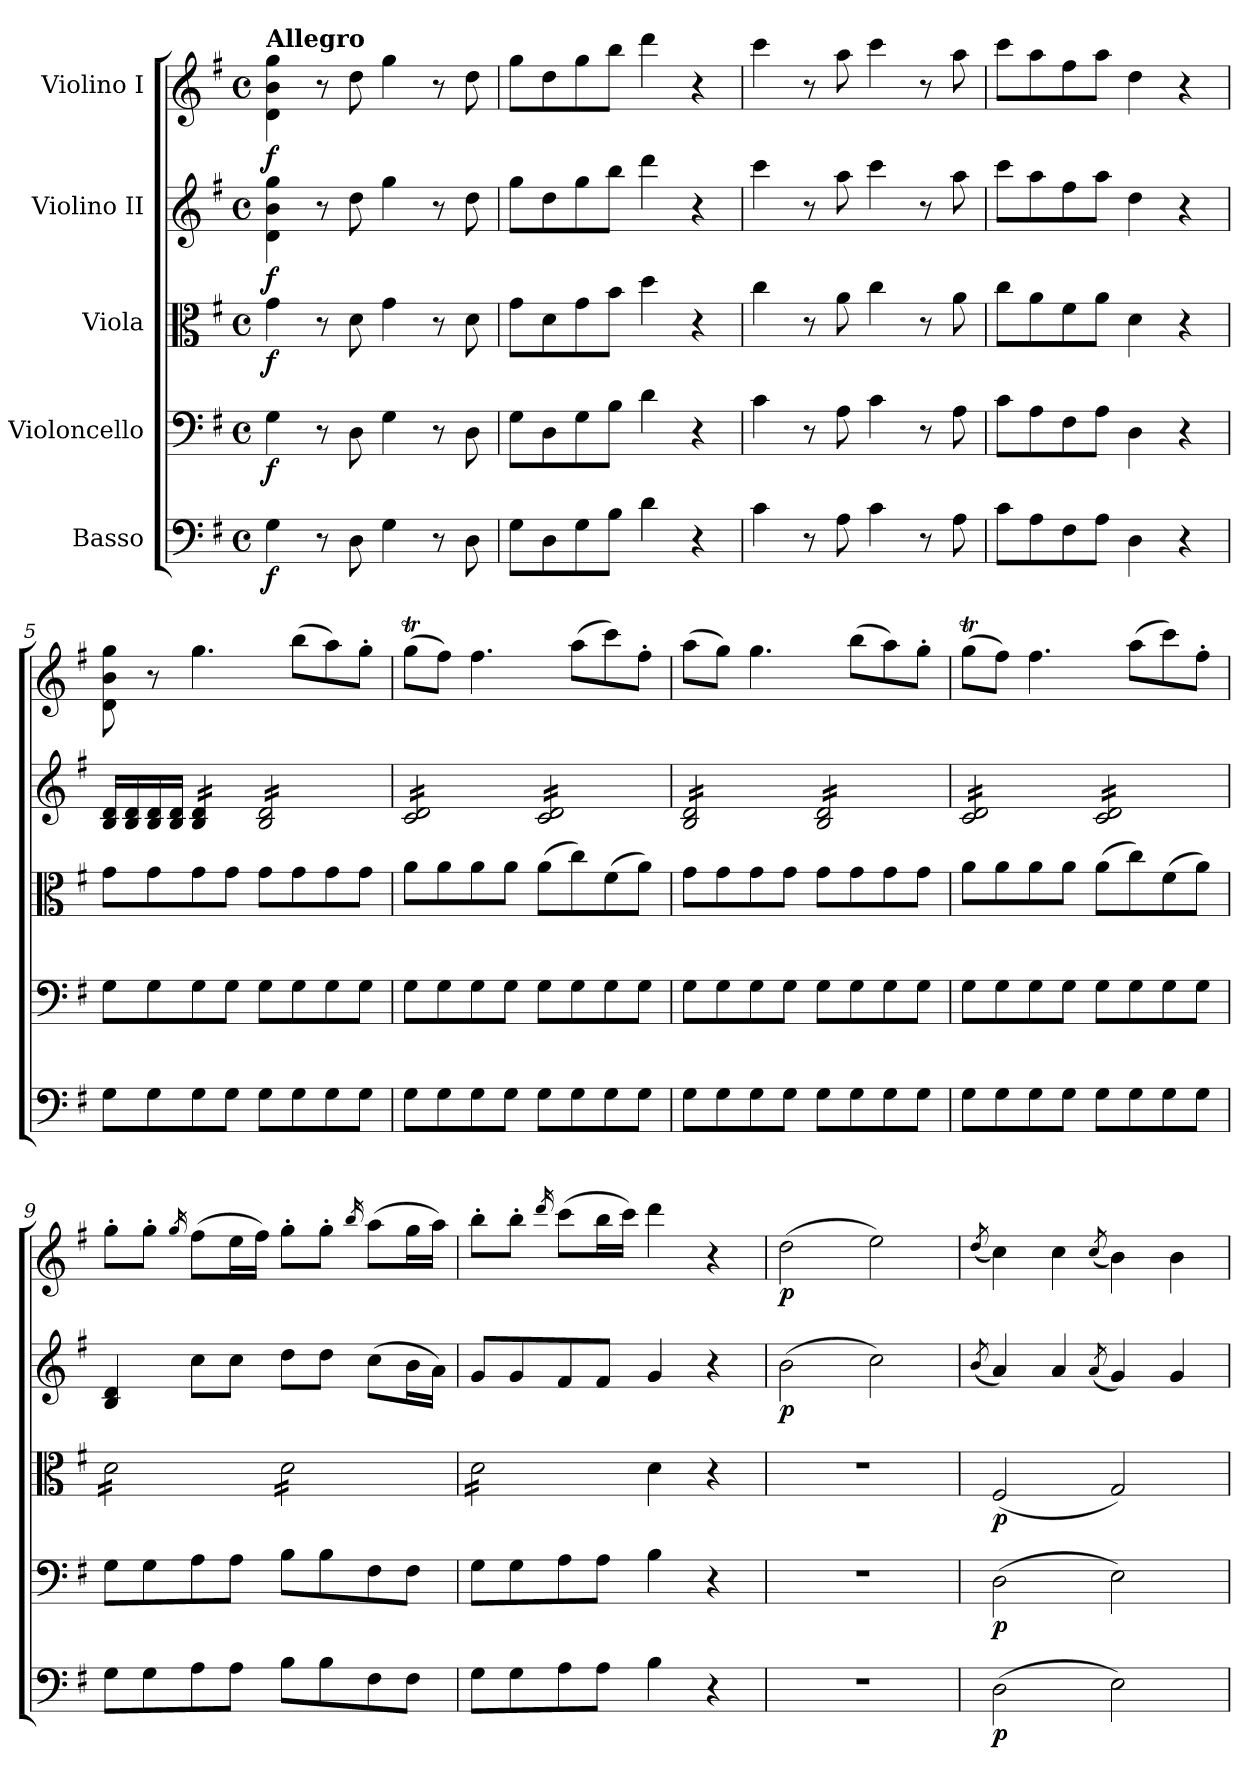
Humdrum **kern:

**kern	**dynam	**kern	**dynam	**kern	**dynam	**kern	**dynam	**kern	**dynam
*part5	*part5	*part4	*part4	*part3	*part3	*part2	*part2	*part1	*part1
*staff5	*staff5	*staff4	*staff4	*staff3	*staff3	*staff2	*staff2	*staff1	*staff1
*I"Basso	*	*I"Violoncello	*	*I"Viola	*	*I"Violino II	*	*I"Violino I	*
*clefF4	*	*clefF4	*	*clefC3	*	*clefG2	*	*clefG2	*
*ITrd7c12	*	*	*	*	*	*	*	*	*
*k[f#]	*	*k[f#]	*	*k[f#]	*	*k[f#]	*	*k[f#]	*
*M4/4	*	*M4/4	*	*M4/4	*	*M4/4	*	*M4/4	*
*met(c)	*	*met(c)	*	*met(c)	*	*met(c)	*	*met(c)	*
=1	=1	=1	=1	=1	=1	=1	=1	=1	=1
!	!	!	!	!	!	!	!	!LO:TX:a:B:t=Allegro	!
!	!LO:DY:b	!	!LO:DY:b	!	!LO:DY:b	!	!LO:DY:b	!	!LO:DY:b
4GG\	f	4G\	f	4g\	f	4d\ 4b\ 4gg\	f	4d\ 4b\ 4gg\	f
8r	.	8r	.	8r	.	8r	.	8r	.
8DD\	.	8D\	.	8d\	.	8dd\	.	8dd\	.
4GG\	.	4G\	.	4g\	.	4gg\	.	4gg\	.
8r	.	8r	.	8r	.	8r	.	8r	.
8DD\	.	8D\	.	8d\	.	8dd\	.	8dd\	.
=2	=2	=2	=2	=2	=2	=2	=2	=2	=2
8GG\L	.	8G\L	.	8g\L	.	8gg\L	.	8gg\L	.
8DD\	.	8D\	.	8d\	.	8dd\	.	8dd\	.
8GG\	.	8G\	.	8g\	.	8gg\	.	8gg\	.
8BB\J	.	8B\J	.	8b\J	.	8bb\J	.	8bb\J	.
4D\	.	4d\	.	4dd\	.	4ddd\	.	4ddd\	.
4r	.	4r	.	4r	.	4r	.	4r	.
=3	=3	=3	=3	=3	=3	=3	=3	=3	=3
4C\	.	4c\	.	4cc\	.	4ccc\	.	4ccc\	.
8r	.	8r	.	8r	.	8r	.	8r	.
8AA\	.	8A\	.	8a\	.	8aa\	.	8aa\	.
4C\	.	4c\	.	4cc\	.	4ccc\	.	4ccc\	.
8r	.	8r	.	8r	.	8r	.	8r	.
8AA\	.	8A\	.	8a\	.	8aa\	.	8aa\	.
=4	=4	=4	=4	=4	=4	=4	=4	=4	=4
8C\L	.	8c\L	.	8cc\L	.	8ccc\L	.	8ccc\L	.
8AA\	.	8A\	.	8a\	.	8aa\	.	8aa\	.
8FF#\	.	8F#\	.	8f#\	.	8ff#\	.	8ff#\	.
8AA\J	.	8A\J	.	8a\J	.	8aa\J	.	8aa\J	.
4DD\	.	4D\	.	4d\	.	4dd\	.	4dd\	.
4r	.	4r	.	4r	.	4r	.	4r	.
=5	=5	=5	=5	=5	=5	=5	=5	=5	=5
8GG\L	.	8G\L	.	8g\L	.	16B/ 16d/LL	.	8d\ 8b\ 8gg\	.
.	.	.	.	.	.	16B/ 16d/	.	.	.
8GG\	.	8G\	.	8g\	.	16B/ 16d/	.	8r	.
.	.	.	.	.	.	16B/ 16d/JJ	.	.	.
*	*	*	*	*	*	*tremolo	*	*	*
8GG\	.	8G\	.	8g\	.	16B/ 16d/LL	.	4.gg\	.
.	.	.	.	.	.	16B/ 16d/	.	.	.
8GG\J	.	8G\J	.	8g\J	.	16B/ 16d/	.	.	.
.	.	.	.	.	.	16B/ 16d/JJ	.	.	.
8GG\L	.	8G\L	.	8g\L	.	16B/ 16d/LL	.	.	.
.	.	.	.	.	.	16B/ 16d/	.	.	.
8GG\	.	8G\	.	8g\	.	16B/ 16d/	.	(>8bb\L	.
.	.	.	.	.	.	16B/ 16d/	.	.	.
8GG\	.	8G\	.	8g\	.	16B/ 16d/	.	8aa\)	.
.	.	.	.	.	.	16B/ 16d/	.	.	.
8GG\J	.	8G\J	.	8g\J	.	16B/ 16d/	.	8gg'\J	.
.	.	.	.	.	.	16B/ 16d/JJ	.	.	.
=6	=6	=6	=6	=6	=6	=6	=6	=6	=6
8GG\L	.	8G\L	.	8a\L	.	16c/ 16d/LL	.	(>8ggT\L	.
.	.	.	.	.	.	16c/ 16d/	.	.	.
8GG\	.	8G\	.	8a\	.	16c/ 16d/	.	8ff#\J)	.
.	.	.	.	.	.	16c/ 16d/	.	.	.
8GG\	.	8G\	.	8a\	.	16c/ 16d/	.	4.ff#\	.
.	.	.	.	.	.	16c/ 16d/	.	.	.
8GG\J	.	8G\J	.	8a\J	.	16c/ 16d/	.	.	.
.	.	.	.	.	.	16c/ 16d/JJ	.	.	.
8GG\L	.	8G\L	.	(>8a\L	.	16c/ 16d/LL	.	.	.
.	.	.	.	.	.	16c/ 16d/	.	.	.
8GG\	.	8G\	.	8cc\)	.	16c/ 16d/	.	(>8aa\L	.
.	.	.	.	.	.	16c/ 16d/	.	.	.
8GG\	.	8G\	.	(>8f#\	.	16c/ 16d/	.	8ccc\)	.
.	.	.	.	.	.	16c/ 16d/	.	.	.
8GG\J	.	8G\J	.	8a\J)	.	16c/ 16d/	.	8ff#'\J	.
.	.	.	.	.	.	16c/ 16d/JJ	.	.	.
=7	=7	=7	=7	=7	=7	=7	=7	=7	=7
8GG\L	.	8G\L	.	8g\L	.	16B/ 16d/LL	.	(>8aa\L	.
.	.	.	.	.	.	16B/ 16d/	.	.	.
8GG\	.	8G\	.	8g\	.	16B/ 16d/	.	8gg\J)	.
.	.	.	.	.	.	16B/ 16d/	.	.	.
8GG\	.	8G\	.	8g\	.	16B/ 16d/	.	4.gg\	.
.	.	.	.	.	.	16B/ 16d/	.	.	.
8GG\J	.	8G\J	.	8g\J	.	16B/ 16d/	.	.	.
.	.	.	.	.	.	16B/ 16d/JJ	.	.	.
8GG\L	.	8G\L	.	8g\L	.	16B/ 16d/LL	.	.	.
.	.	.	.	.	.	16B/ 16d/	.	.	.
8GG\	.	8G\	.	8g\	.	16B/ 16d/	.	(>8bb\L	.
.	.	.	.	.	.	16B/ 16d/	.	.	.
8GG\	.	8G\	.	8g\	.	16B/ 16d/	.	8aa\)	.
.	.	.	.	.	.	16B/ 16d/	.	.	.
8GG\J	.	8G\J	.	8g\J	.	16B/ 16d/	.	8gg'\J	.
.	.	.	.	.	.	16B/ 16d/JJ	.	.	.
=8	=8	=8	=8	=8	=8	=8	=8	=8	=8
8GG\L	.	8G\L	.	8a\L	.	16c/ 16d/LL	.	(>8ggT\L	.
.	.	.	.	.	.	16c/ 16d/	.	.	.
8GG\	.	8G\	.	8a\	.	16c/ 16d/	.	8ff#\J)	.
.	.	.	.	.	.	16c/ 16d/	.	.	.
8GG\	.	8G\	.	8a\	.	16c/ 16d/	.	4.ff#\	.
.	.	.	.	.	.	16c/ 16d/	.	.	.
8GG\J	.	8G\J	.	8a\J	.	16c/ 16d/	.	.	.
.	.	.	.	.	.	16c/ 16d/JJ	.	.	.
8GG\L	.	8G\L	.	(>8a\L	.	16c/ 16d/LL	.	.	.
.	.	.	.	.	.	16c/ 16d/	.	.	.
8GG\	.	8G\	.	8cc\)	.	16c/ 16d/	.	(>8aa\L	.
.	.	.	.	.	.	16c/ 16d/	.	.	.
8GG\	.	8G\	.	(>8f#\	.	16c/ 16d/	.	8ccc\)	.
.	.	.	.	.	.	16c/ 16d/	.	.	.
8GG\J	.	8G\J	.	8a\J)	.	16c/ 16d/	.	8ff#'\J	.
.	.	.	.	.	.	16c/ 16d/JJ	.	.	.
*	*	*	*	*	*	*Xtremolo	*	*	*
=9	=9	=9	=9	=9	=9	=9	=9	=9	=9
*	*	*	*	*tremolo	*	*	*	*	*
8GG\L	.	8G\L	.	16d\LL	.	4B/ 4d/	.	8gg'\L	.
.	.	.	.	16d\	.	.	.	.	.
8GG\	.	8G\	.	16d\	.	.	.	8gg'\J	.
.	.	.	.	16d\	.	.	.	.	.
.	.	.	.	.	.	.	.	16qgg/	.
8AA\	.	8A\	.	16d\	.	8cc\L	.	(>8ff#\L	.
.	.	.	.	16d\	.	.	.	.	.
8AA\J	.	8A\J	.	16d\	.	8cc\J	.	16ee\L	.
.	.	.	.	16d\JJ	.	.	.	16ff#\JJ)	.
8BB\L	.	8B\L	.	16d\LL	.	8dd\L	.	8gg'\L	.
.	.	.	.	16d\	.	.	.	.	.
8BB\	.	8B\	.	16d\	.	8dd\J	.	8gg'\J	.
.	.	.	.	16d\	.	.	.	.	.
.	.	.	.	.	.	.	.	16qbb/	.
8FF#\	.	8F#\	.	16d\	.	(>8cc\L	.	(>8aa\L	.
.	.	.	.	16d\	.	.	.	.	.
8FF#\J	.	8F#\J	.	16d\	.	16b\L	.	16gg\L	.
.	.	.	.	16d\JJ	.	16a\JJ)	.	16aa\JJ)	.
=10	=10	=10	=10	=10	=10	=10	=10	=10	=10
8GG\L	.	8G\L	.	16d\LL	.	8g/L	.	8bb'\L	.
.	.	.	.	16d\	.	.	.	.	.
8GG\	.	8G\	.	16d\	.	8g/	.	8bb'\J	.
.	.	.	.	16d\	.	.	.	.	.
.	.	.	.	.	.	.	.	16qddd/	.
8AA\	.	8A\	.	16d\	.	8f#/	.	(>8ccc\L	.
.	.	.	.	16d\	.	.	.	.	.
8AA\J	.	8A\J	.	16d\	.	8f#/J	.	16bb\L	.
.	.	.	.	16d\JJ	.	.	.	16ccc\JJ)	.
*	*	*	*	*Xtremolo	*	*	*	*	*
4BB\	.	4B\	.	4d\	.	4g/	.	4ddd\	.
4r	.	4r	.	4r	.	4r	.	4r	.
=11	=11	=11	=11	=11	=11	=11	=11	=11	=11
!	!	!	!	!	!	!	!LO:DY:b	!	!LO:DY:b
1r	.	1r	.	1r	.	(>2b\	p	(>2dd\	p
.	.	.	.	.	.	2cc\)	.	2ee\)	.
=12	=12	=12	=12	=12	=12	=12	=12	=12	=12
.	.	.	.	.	.	(<8qb/	.	(<8qdd/	.
!	!LO:DY:b	!	!LO:DY:b	!	!LO:DY:b	!	!	!	!
(>2DD\	p	(>2D\	p	(<2F#/	p	4a/)	.	4cc\)	.
.	.	.	.	.	.	4a/	.	4cc\	.
.	.	.	.	.	.	(<8qa/	.	(<8qcc/	.
2EE\)	.	2E\)	.	2G/)	.	4g/)	.	4b\)	.
.	.	.	.	.	.	4g/	.	4b\	.
=	=	=	=	=	=	=	=	=	=
*-	*-	*-	*-	*-	*-	*-	*-	*-	*-
